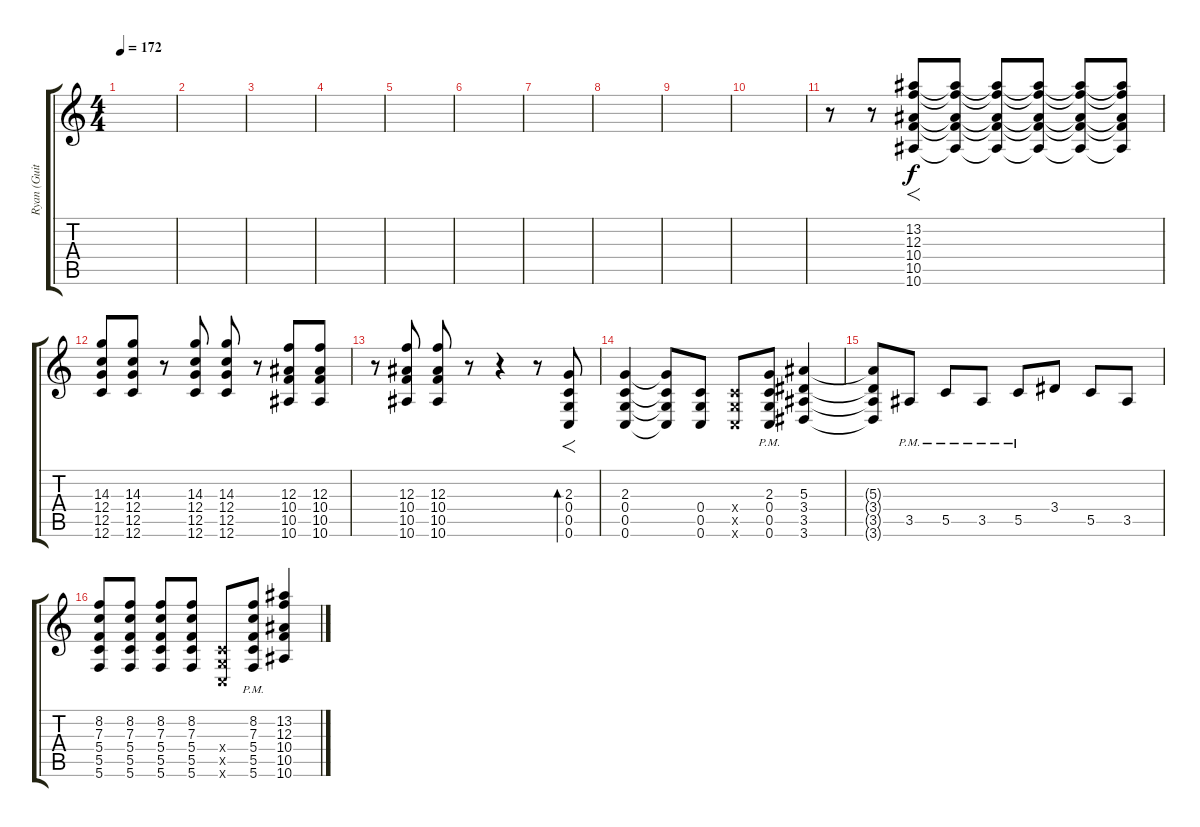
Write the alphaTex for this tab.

\track ("Ryan (Guitarra 2)" "Ryan (Guit") {instrument distortionguitar}
\staff {score tabs}
\tuning (D4 A3 F3 C3 G2 C2) {hide}
\ts (4 4)
\tempo 172
\clef g2
\ks c
|
|
|
|
|
|
|
|
|
|
r.8{volume 7 instrument distortionguitar} r.8 (13.2 12.3 10.4 10.5 10.6).8{f} (13.2{t} 12.3{t} 10.4{t} 10.5{t} 10.6{t}).8 (13.2{t} 12.3{t} 10.4{t} 10.5{t} 10.6{t}).8 (13.2{t} 12.3{t} 10.4{t} 10.5{t} 10.6{t}).8 (13.2{t} 12.3{t} 10.4{t} 10.5{t} 10.6{t}).8 (13.2{t} 12.3{t} 10.4{t} 10.5{t} 10.6{t}).8 |
(14.3 12.4 12.5 12.6).8 (14.3 12.4 12.5 12.6).8 r.8 (14.3 12.4 12.5 12.6).8 (14.3 12.4 12.5 12.6).8 r.8 (12.3 10.4 10.5 10.6).8 (12.3 10.4 10.5 10.6).8 |
r.8 (12.3 10.4 10.5 10.6).8 (12.3 10.4 10.5 10.6).8 r.8 r.4 r.8 (2.3 0.4 0.5 0.6).8{f bd 480} |
(2.3 0.4 0.5 0.6).4 (2.3{t} 0.4{t} 0.5{t} 0.6{t}).8 (0.4 0.5 0.6).8 (0.4{x} 0.5{x} 0.6{x}).8 (2.3{pm} 0.4{pm} 0.5{pm} 0.6{pm}).8 (5.3 3.4 3.5 3.6).4 |
(5.3{t} 3.4{t} 3.5{t} 3.6{t}).8 3.5{pm}.8 5.5{pm}.8 3.5{pm}.8 5.5{pm}.8 3.4.8 5.5.8 3.5.8 |
(8.2 7.3 5.4 5.5 5.6).8 (8.2 7.3 5.4 5.5 5.6).8 (8.2 7.3 5.4 5.5 5.6).8 (8.2 7.3 5.4 5.5 5.6).8 (0.4{x} 0.5{x} 0.6{x}).8 (8.2{pm} 7.3{pm} 5.4{pm} 5.5{pm} 5.6{pm}).8 (13.2 12.3 10.4 10.5 10.6).4
